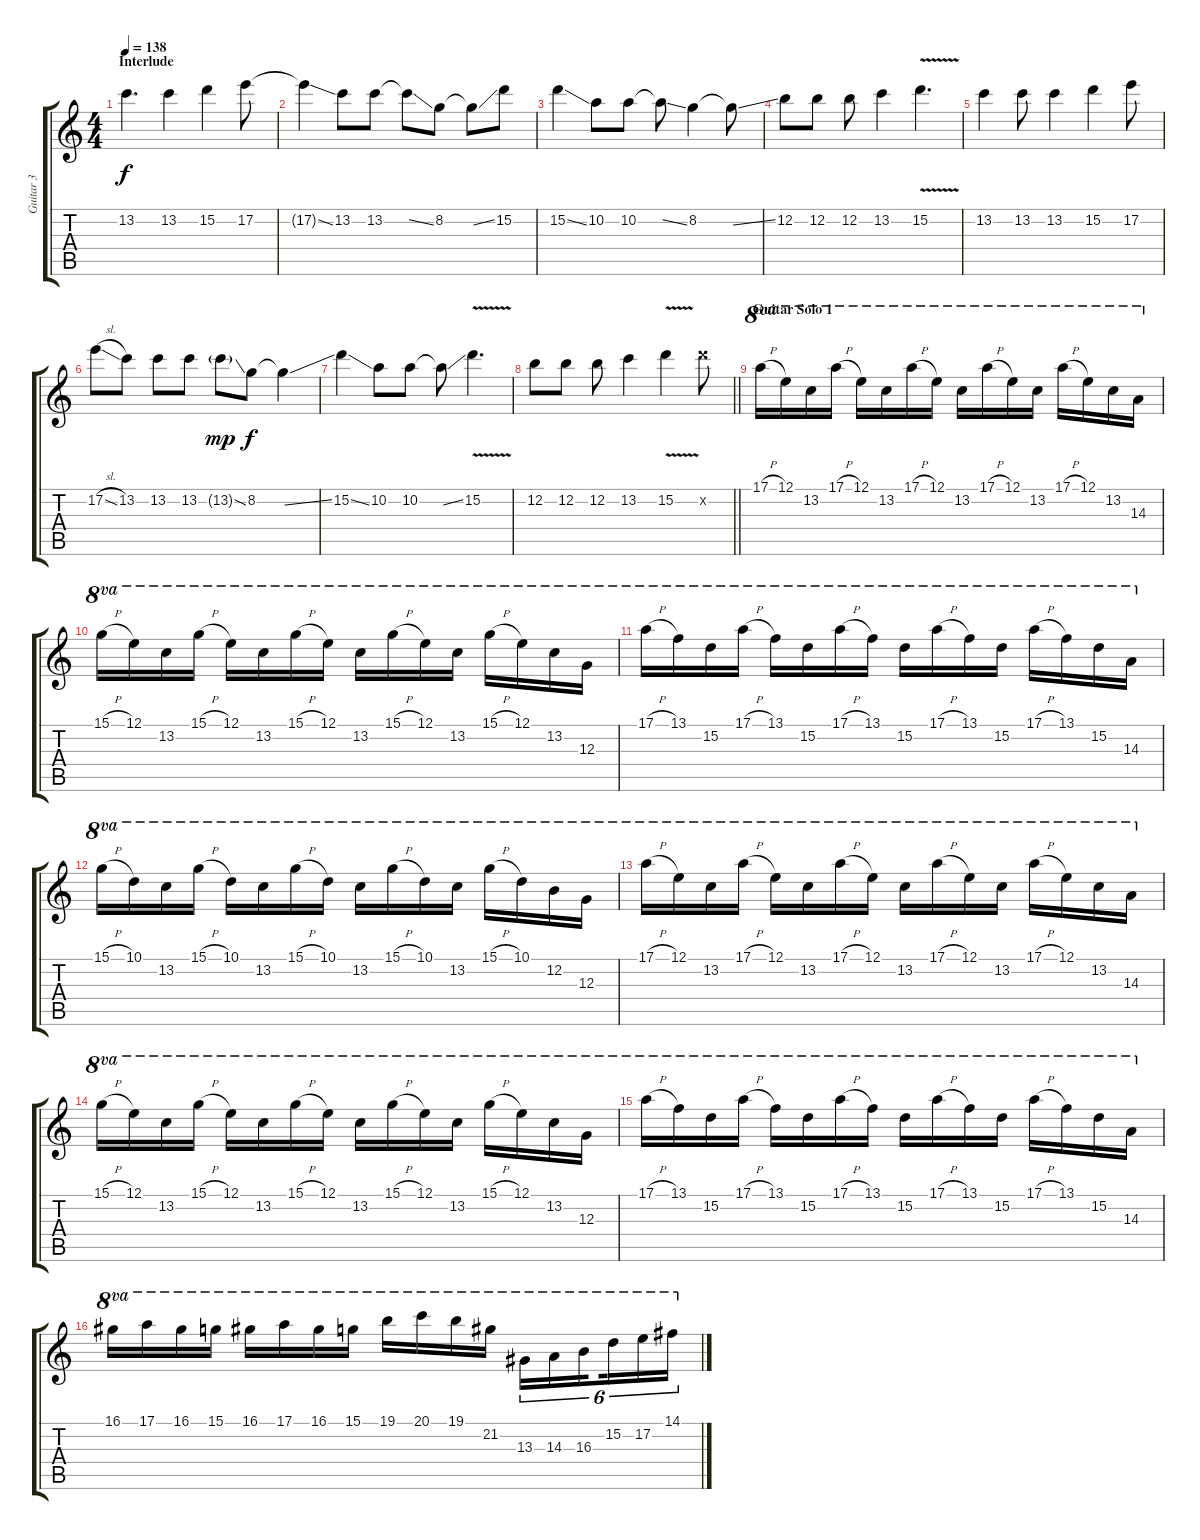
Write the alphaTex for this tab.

\track ("Guitar 3" "Guitar 3") {instrument distortionguitar}
\staff {score tabs}
\tuning (E4 B3 G3 D3 A2 E2) {hide}
\ts (4 4)
\section ("" "Interlude")
\tempo 138
\clef g2
\ks c
13.2.4{d dy f} 13.2.4 15.2.4 17.2.8 |
17.2{ss t}.4 13.2.8 13.2.8 13.2{ss t}.8 8.2.8 8.2{ss t}.8 15.2.8 |
15.2{ss}.4 10.2.8 10.2.8 10.2{ss t}.8 8.2.4 8.2{ss t}.8 |
12.2.8 12.2.8 12.2.8 13.2.4 15.2{v}.4{d} |
13.2.4 13.2.8 13.2.4 15.2.4 17.2.8 |
17.2{sl}.8 13.2.8 13.2.8 13.2.8 13.2{ss g}.8{dy mp} 8.2.8{dy f} 8.2{ss t}.4 |
15.2{ss}.4 10.2.8 10.2.8 10.2{ss t}.8 15.2{v}.4{d} |
\barLineRight lightlight
12.2.8 12.2.8 12.2.8 13.2.4 15.2{v}.4 15.2{x}.8 |
\section ("" "Guitar Solo 1")
17.1{h}.16{ot 8va} 12.1.16{ot 8va} 13.2.16{ot 8va} 17.1{h}.16{ot 8va} 12.1.16{ot 8va} 13.2.16{ot 8va} 17.1{h}.16{ot 8va} 12.1.16{ot 8va} 13.2.16{ot 8va} 17.1{h}.16{ot 8va} 12.1.16{ot 8va} 13.2.16{ot 8va} 17.1{h}.16{ot 8va} 12.1.16{ot 8va} 13.2.16{ot 8va} 14.3.16{ot 8va} |
15.1{h}.16{ot 8va} 12.1.16{ot 8va} 13.2.16{ot 8va} 15.1{h}.16{ot 8va} 12.1.16{ot 8va} 13.2.16{ot 8va} 15.1{h}.16{ot 8va} 12.1.16{ot 8va} 13.2.16{ot 8va} 15.1{h}.16{ot 8va} 12.1.16{ot 8va} 13.2.16{ot 8va} 15.1{h}.16{ot 8va} 12.1.16{ot 8va} 13.2.16{ot 8va} 12.3.16{ot 8va} |
17.1{h}.16{ot 8va} 13.1.16{ot 8va} 15.2.16{ot 8va} 17.1{h}.16{ot 8va} 13.1.16{ot 8va} 15.2.16{ot 8va} 17.1{h}.16{ot 8va} 13.1.16{ot 8va} 15.2.16{ot 8va} 17.1{h}.16{ot 8va} 13.1.16{ot 8va} 15.2.16{ot 8va} 17.1{h}.16{ot 8va} 13.1.16{ot 8va} 15.2.16{ot 8va} 14.3.16{ot 8va} |
15.1{h}.16{ot 8va} 10.1.16{ot 8va} 13.2.16{ot 8va} 15.1{h}.16{ot 8va} 10.1.16{ot 8va} 13.2.16{ot 8va} 15.1{h}.16{ot 8va} 10.1.16{ot 8va} 13.2.16{ot 8va} 15.1{h}.16{ot 8va} 10.1.16{ot 8va} 13.2.16{ot 8va} 15.1{h}.16{ot 8va} 10.1.16{ot 8va} 12.2.16{ot 8va} 12.3.16{ot 8va} |
17.1{h}.16{ot 8va} 12.1.16{ot 8va} 13.2.16{ot 8va} 17.1{h}.16{ot 8va} 12.1.16{ot 8va} 13.2.16{ot 8va} 17.1{h}.16{ot 8va} 12.1.16{ot 8va} 13.2.16{ot 8va} 17.1{h}.16{ot 8va} 12.1.16{ot 8va} 13.2.16{ot 8va} 17.1{h}.16{ot 8va} 12.1.16{ot 8va} 13.2.16{ot 8va} 14.3.16{ot 8va} |
15.1{h}.16{ot 8va} 12.1.16{ot 8va} 13.2.16{ot 8va} 15.1{h}.16{ot 8va} 12.1.16{ot 8va} 13.2.16{ot 8va} 15.1{h}.16{ot 8va} 12.1.16{ot 8va} 13.2.16{ot 8va} 15.1{h}.16{ot 8va} 12.1.16{ot 8va} 13.2.16{ot 8va} 15.1{h}.16{ot 8va} 12.1.16{ot 8va} 13.2.16{ot 8va} 12.3.16{ot 8va} |
17.1{h}.16{ot 8va} 13.1.16{ot 8va} 15.2.16{ot 8va} 17.1{h}.16{ot 8va} 13.1.16{ot 8va} 15.2.16{ot 8va} 17.1{h}.16{ot 8va} 13.1.16{ot 8va} 15.2.16{ot 8va} 17.1{h}.16{ot 8va} 13.1.16{ot 8va} 15.2.16{ot 8va} 17.1{h}.16{ot 8va} 13.1.16{ot 8va} 15.2.16{ot 8va} 14.3.16{ot 8va} |
16.1.16{ot 8va} 17.1.16{ot 8va} 16.1.16{ot 8va} 15.1.16{ot 8va} 16.1.16{ot 8va} 17.1.16{ot 8va} 16.1.16{ot 8va} 15.1.16{ot 8va} 19.1.16{ot 8va} 20.1.16{ot 8va} 19.1.16{ot 8va} 21.2.16{ot 8va} 13.3.16{tu (6 4) ot 8va} 14.3.16{tu (6 4) ot 8va} 16.3.16{tu (6 4) ot 8va beam splitsecondary} 15.2.16{tu (6 4) ot 8va} 17.2.16{tu (6 4) ot 8va} 14.1.16{tu (6 4) ot 8va}
